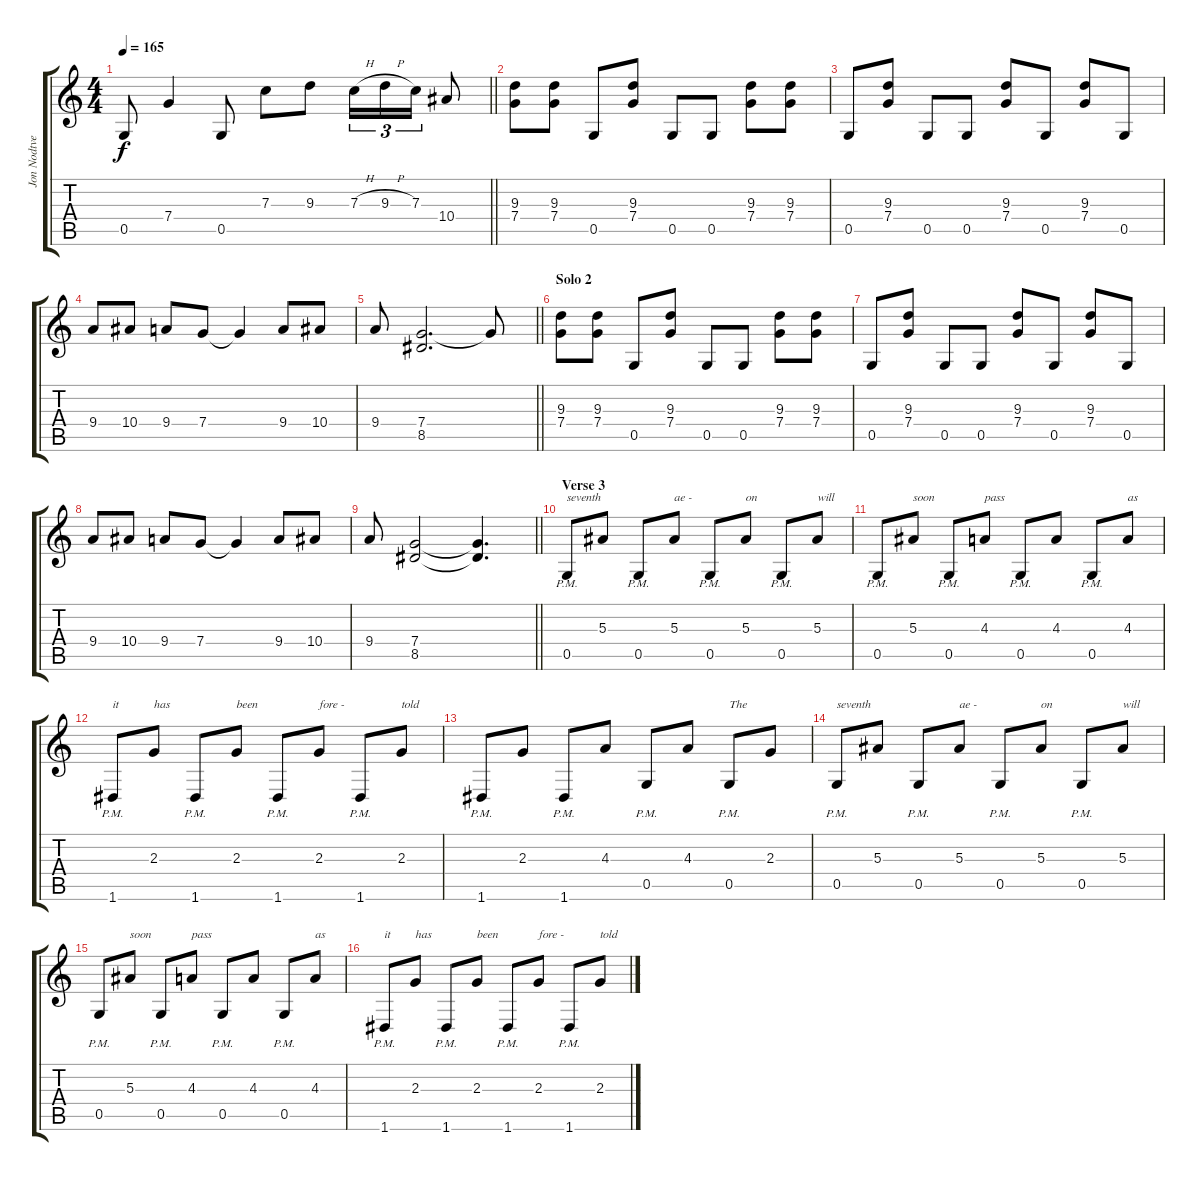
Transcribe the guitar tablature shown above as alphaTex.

\track ("Jon Nodtveidt 2" "Jon Nodtve") {instrument distortionguitar}
\staff {score tabs}
\tuning (D4 A3 F3 C3 G2 D2) {hide}
\ts (4 4)
\tempo 165
\clef g2
\barLineRight lightlight
\ks c
0.5.8{dy f} 7.4.4 0.5.8 7.3.8 9.3.8 7.3{h}.16{tu (3 2)} 9.3{h}.16{tu (3 2)} 7.3.16{tu (3 2)} 10.4.8 |
(9.3 7.4).8 (9.3 7.4).8 0.5.8 (9.3 7.4).8 0.5.8 0.5.8 (9.3 7.4).8 (9.3 7.4).8 |
0.5.8 (9.3 7.4).8 0.5.8 0.5.8 (9.3 7.4).8 0.5.8 (9.3 7.4).8 0.5.8 |
9.4.8 10.4.8 9.4.8 7.4.8 7.4{t}.4 9.4.8 10.4.8 |
\barLineRight lightlight
9.4.8 (7.4 8.5).2{d} 7.4{t}.8 |
\section ("" "Solo 2")
(9.3 7.4).8 (9.3 7.4).8 0.5.8 (9.3 7.4).8 0.5.8 0.5.8 (9.3 7.4).8 (9.3 7.4).8 |
0.5.8 (9.3 7.4).8 0.5.8 0.5.8 (9.3 7.4).8 0.5.8 (9.3 7.4).8 0.5.8 |
9.4.8 10.4.8 9.4.8 7.4.8 7.4{t}.4 9.4.8 10.4.8 |
\barLineRight lightlight
9.4.8 (7.4 8.5).2 (7.4{t} 8.5{t}).4{d} |
\section ("" "Verse 3")
0.5{pm}.8{txt "seventh"} 5.3.8 0.5{pm}.8 5.3.8{txt "ae -"} 0.5{pm}.8 5.3.8{txt "on"} 0.5{pm}.8 5.3.8{txt "will"} |
0.5{pm}.8 5.3.8{txt "soon"} 0.5{pm}.8 4.3.8{txt "pass"} 0.5{pm}.8 4.3.8 0.5{pm}.8 4.3.8{txt "as"} |
1.6{pm}.8{txt "it"} 2.3.8{txt "has"} 1.6{pm}.8 2.3.8{txt "been"} 1.6{pm}.8 2.3.8{txt "fore -"} 1.6{pm}.8 2.3.8{txt "told"} |
1.6{pm}.8 2.3.8 1.6{pm}.8 4.3.8 0.5{pm}.8 4.3.8 0.5{pm}.8{txt "The"} 2.3.8 |
0.5{pm}.8{txt "seventh"} 5.3.8 0.5{pm}.8 5.3.8{txt "ae -"} 0.5{pm}.8 5.3.8{txt "on"} 0.5{pm}.8 5.3.8{txt "will"} |
0.5{pm}.8 5.3.8{txt "soon"} 0.5{pm}.8 4.3.8{txt "pass"} 0.5{pm}.8 4.3.8 0.5{pm}.8 4.3.8{txt "as"} |
1.6{pm}.8{txt "it"} 2.3.8{txt "has"} 1.6{pm}.8 2.3.8{txt "been"} 1.6{pm}.8 2.3.8{txt "fore -"} 1.6{pm}.8 2.3.8{txt "told"}
